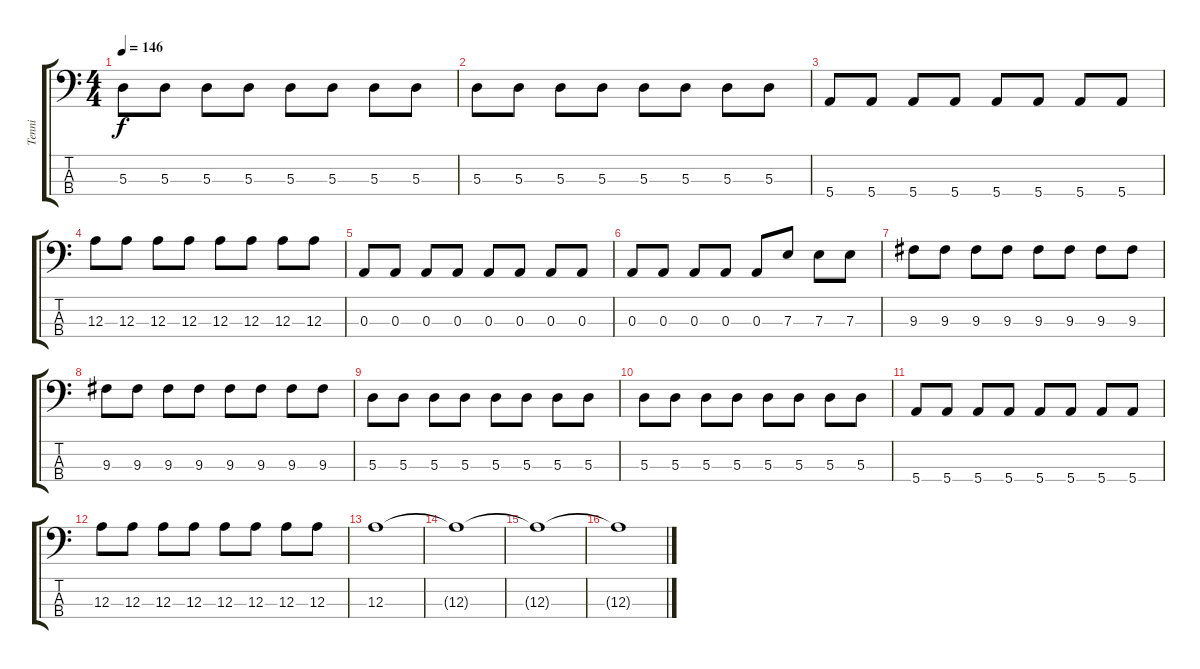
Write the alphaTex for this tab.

\track ("Tenni" "Tenni") {instrument electricbassfinger}
\staff {score tabs}
\tuning (G2 D2 A1 E1) {hide}
\ts (4 4)
\tempo 146
\clef f4
\ks c
5.3.8{dy f} 5.3.8 5.3.8 5.3.8 5.3.8 5.3.8 5.3.8 5.3.8 |
5.3.8 5.3.8 5.3.8 5.3.8 5.3.8 5.3.8 5.3.8 5.3.8 |
5.4.8 5.4.8 5.4.8 5.4.8 5.4.8 5.4.8 5.4.8 5.4.8 |
12.3.8 12.3.8 12.3.8 12.3.8 12.3.8 12.3.8 12.3.8 12.3.8 |
0.3.8 0.3.8 0.3.8 0.3.8 0.3.8 0.3.8 0.3.8 0.3.8 |
0.3.8 0.3.8 0.3.8 0.3.8 0.3.8 7.3.8 7.3.8 7.3.8 |
9.3.8 9.3.8 9.3.8 9.3.8 9.3.8 9.3.8 9.3.8 9.3.8 |
9.3.8 9.3.8 9.3.8 9.3.8 9.3.8 9.3.8 9.3.8 9.3.8 |
5.3.8 5.3.8 5.3.8 5.3.8 5.3.8 5.3.8 5.3.8 5.3.8 |
5.3.8 5.3.8 5.3.8 5.3.8 5.3.8 5.3.8 5.3.8 5.3.8 |
5.4.8 5.4.8 5.4.8 5.4.8 5.4.8 5.4.8 5.4.8 5.4.8 |
12.3.8 12.3.8 12.3.8 12.3.8 12.3.8 12.3.8 12.3.8 12.3.8 |
12.3.1 |
12.3{t}.1 |
12.3{t}.1 |
12.3{t}.1
